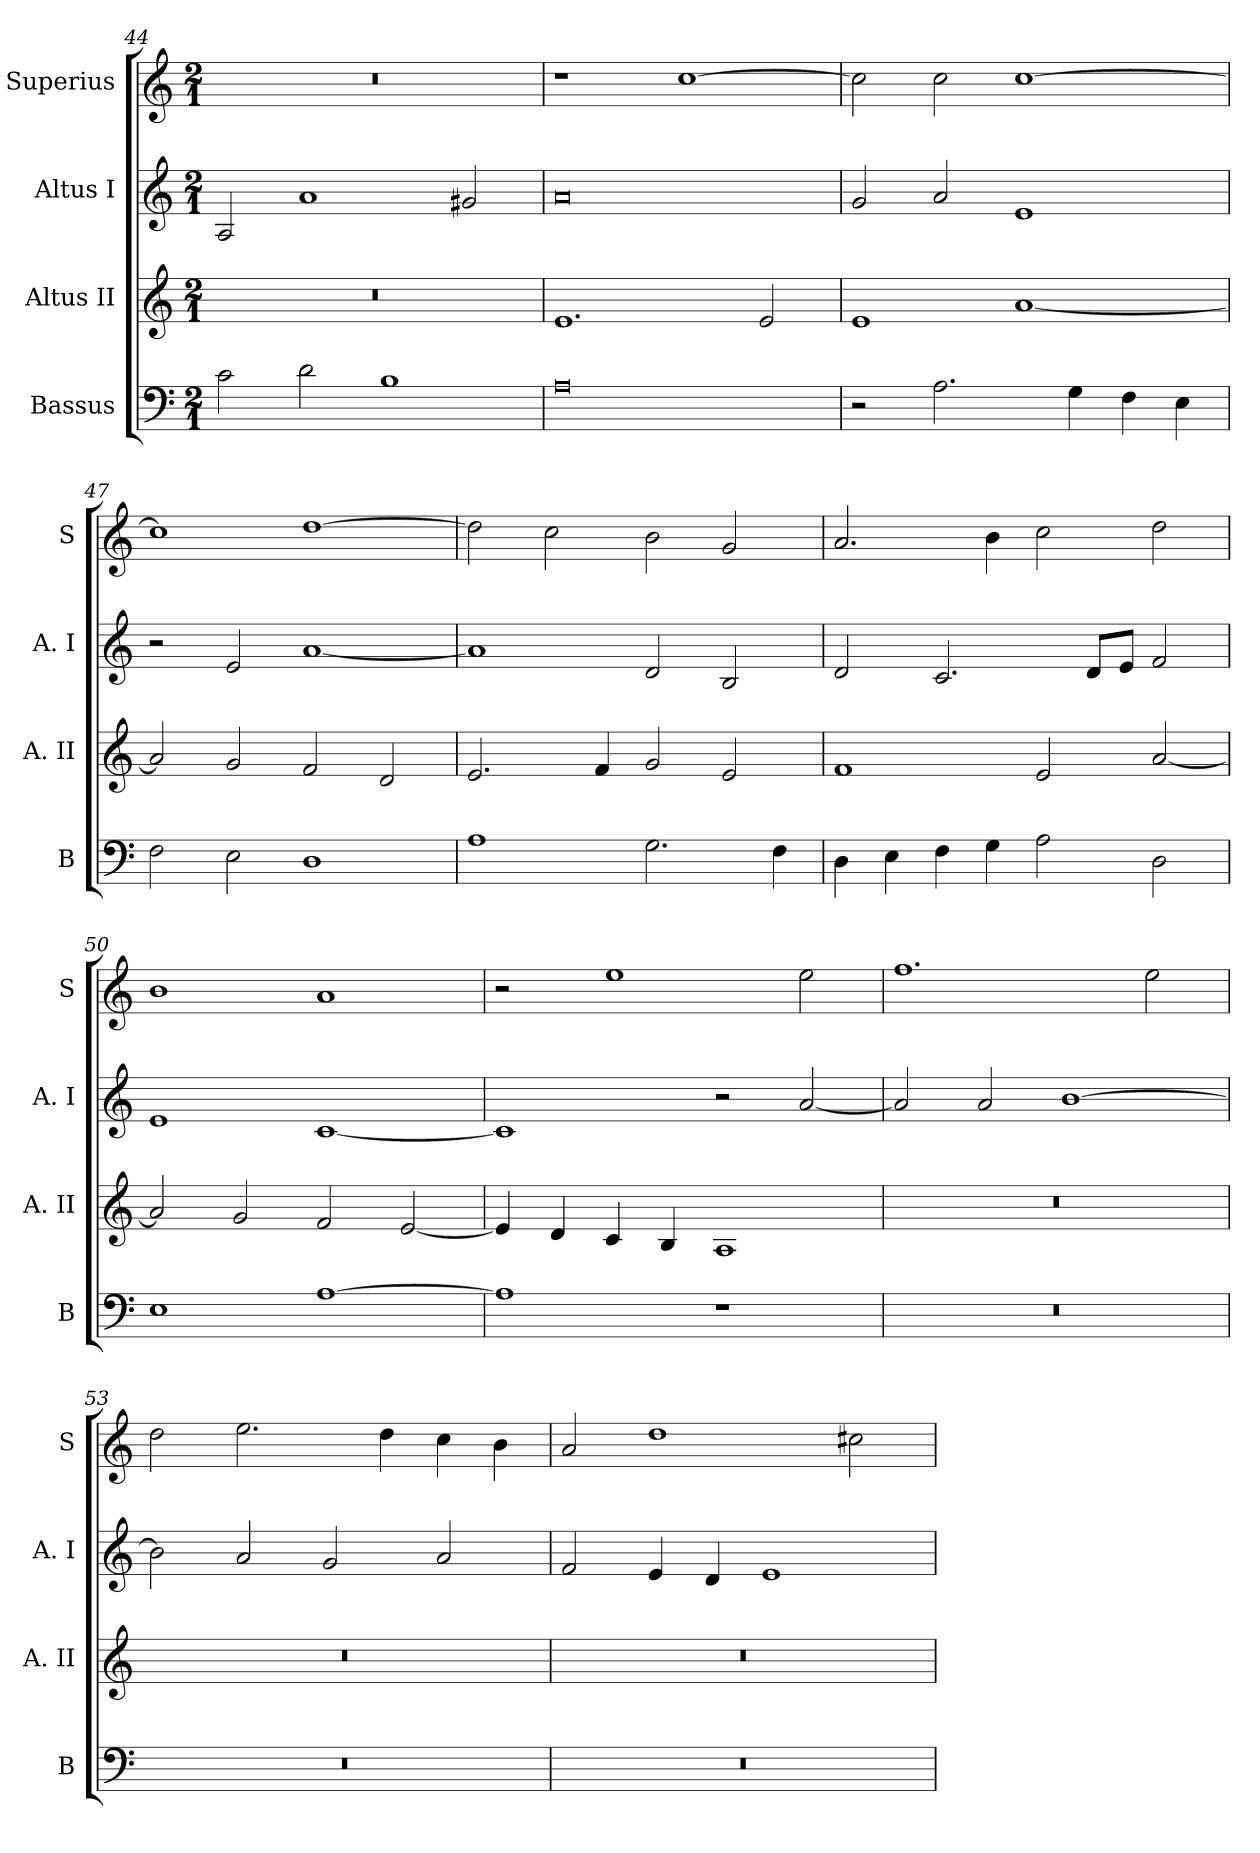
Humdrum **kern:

**kern	**kern	**kern	**kern
*part4	*part3	*part2	*part1
*staff4	*staff3	*staff2	*staff1
*I"Bassus	*I"Altus II	*I"Altus I	*I"Superius
*I'B	*I'A. II	*I'A. I	*I'S
*clefF4	*clefG2	*clefG2	*clefG2
*k[]	*k[]	*k[]	*k[]
*C:	*C:	*C:	*C:
*M2/1	*M2/1	*M2/1	*M2/1
=44	=44	=44	=44
2c	0r	2A	0r
2d	.	1a	.
1B	.	.	.
.	.	2g#X	.
=45	=45	=45	=45
0A	1.e	0a	1r
.	.	.	[1cc
.	2e	.	.
=46	=46	=46	=46
2r	1e	2g	2cc]
2.A	.	2a	2cc
.	[1a	1e	[1cc
4G	.	.	.
4F	.	.	.
4E	.	.	.
=47	=47	=47	=47
2F	2a]	2r	1cc]
2E	2g	2e	.
1D	2f	[1a	[1dd
.	2d	.	.
=48	=48	=48	=48
1A	2.e	1a]	2dd]
.	.	.	2cc
.	4f	.	.
2.G	2g	2d	2b
.	2e	2B	2g
4F	.	.	.
=49	=49	=49	=49
4D	1f	2d	2.a
4E	.	.	.
4F	.	2.c	.
4G	.	.	4b
2A	2e	.	2cc
.	.	8dL	.
.	.	8eJ	.
2D	[2a	2f	2dd
=50	=50	=50	=50
1E	2a]	1e	1b
.	2g	.	.
[1A	2f	[1c	1a
.	[2e	.	.
=51	=51	=51	=51
1A]	4e]	1c]	2r
.	4d	.	.
.	4c	.	1ee
.	4B	.	.
1r	1A	2r	.
.	.	[2a	2ee
=52	=52	=52	=52
0r	0r	2a]	1.ff
.	.	2a	.
.	.	[1b	.
.	.	.	2ee
=53	=53	=53	=53
0r	0r	2b]	2dd
.	.	2a	2.ee
.	.	2g	.
.	.	.	4dd
.	.	2a	4cc
.	.	.	4b
=54	=54	=54	=54
0r	0r	2f	2a
.	.	4e	1dd
.	.	4d	.
.	.	1e	.
.	.	.	2cc#X
=	=	=	=
*-	*-	*-	*-
